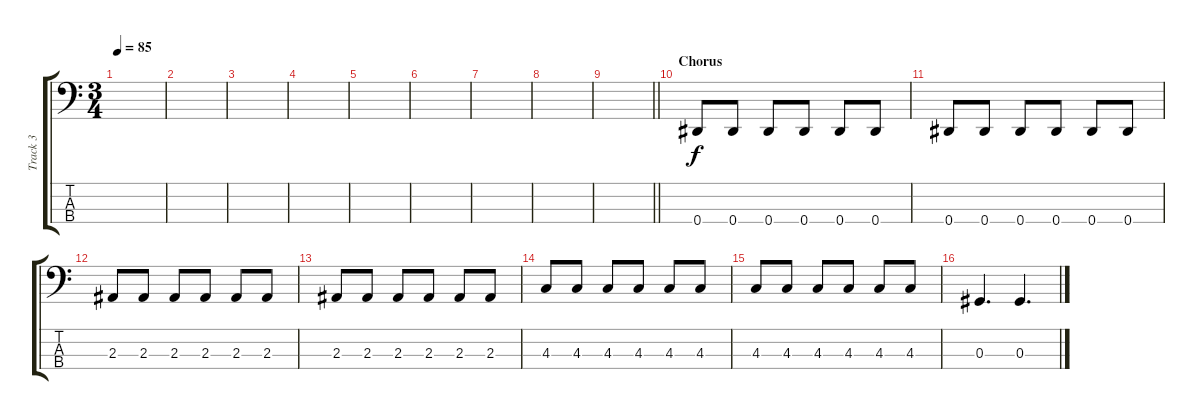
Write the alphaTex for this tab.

\track ("Track 3" "Track 3") {instrument electricbasspick}
\staff {score tabs}
\tuning (Gb2 Db2 Ab1 Eb1) {hide}
\ts (3 4)
\tempo 85
\clef f4
\ks c
|
|
|
|
|
|
|
|
\barLineRight lightlight
|
\section ("" "Chorus")
0.4.8 0.4.8 0.4.8 0.4.8 0.4.8 0.4.8 |
0.4.8 0.4.8 0.4.8 0.4.8 0.4.8 0.4.8 |
2.3.8 2.3.8 2.3.8 2.3.8 2.3.8 2.3.8 |
2.3.8 2.3.8 2.3.8 2.3.8 2.3.8 2.3.8 |
4.3.8 4.3.8 4.3.8 4.3.8 4.3.8 4.3.8 |
4.3.8 4.3.8 4.3.8 4.3.8 4.3.8 4.3.8 |
0.3.4{d} 0.3.4{d}
